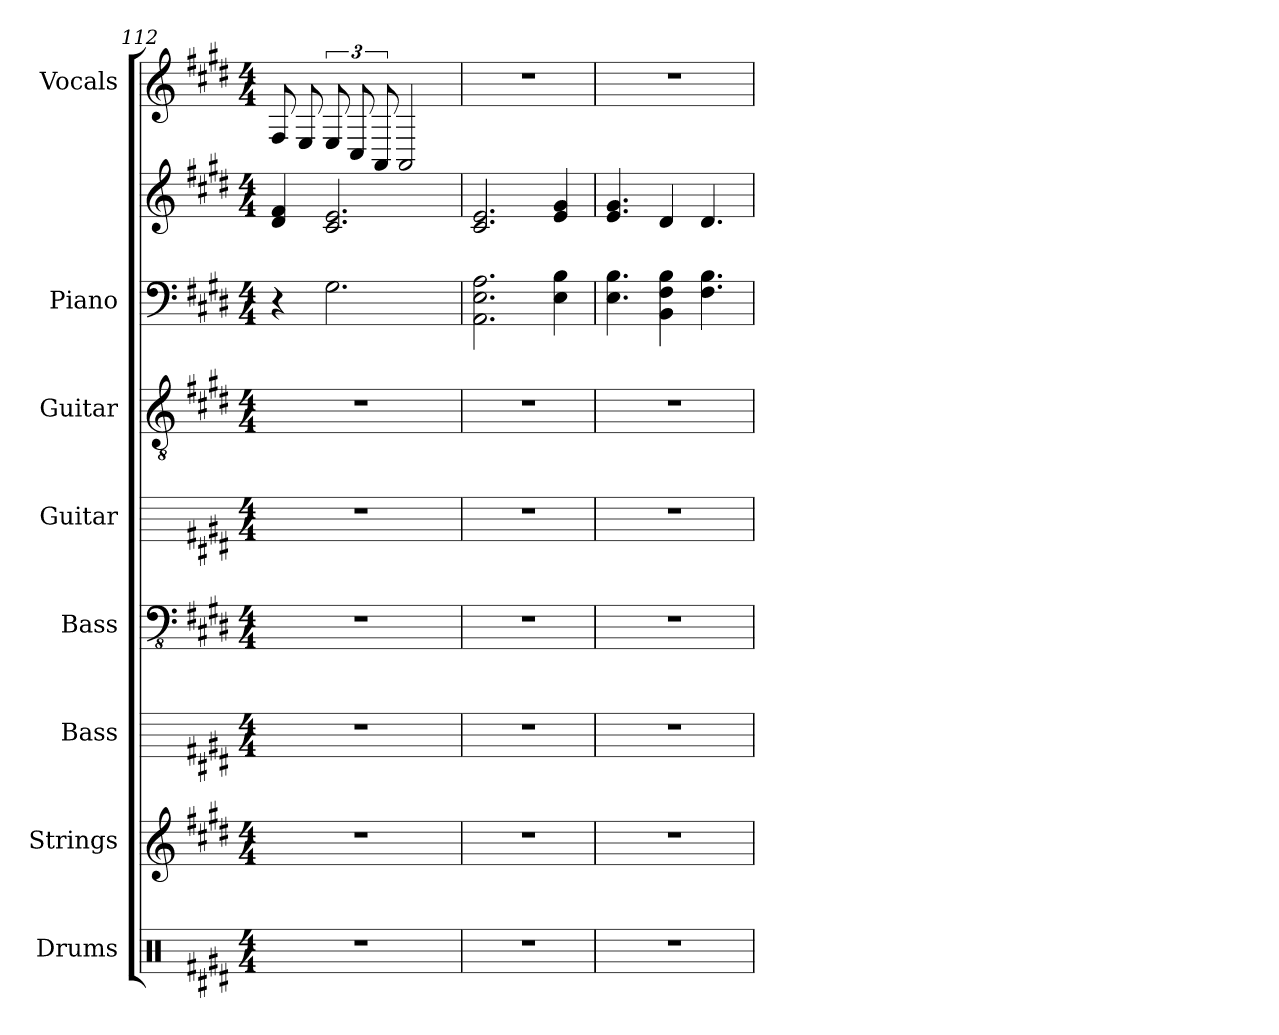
**kern	**kern	**kern	**kern	**kern	**kern	**kern	**kern	**kern
*part8	*part7	*part6	*part5	*part4	*part3	*part2	*part2	*part1
*staff9	*staff8	*staff7	*staff6	*staff5	*staff4	*staff3	*staff2	*staff1
*I"Drums	*I"Strings	*I"Bass	*I"Bass	*I"Guitar	*I"Guitar	*I"Piano	*	*I"Vocals
*clefX	*clefG2	*	*clefFv4	*	*clefGv2	*clefF4	*clefG2	*clefG2
*k[f#c#g#d#]	*k[f#c#g#d#]	*k[f#c#g#d#]	*k[f#c#g#d#]	*k[f#c#g#d#]	*k[f#c#g#d#]	*k[f#c#g#d#]	*k[f#c#g#d#]	*k[f#c#g#d#]
*E:	*E:	*E:	*E:	*E:	*E:	*E:	*E:	*E:
*M4/4	*M4/4	*M4/4	*M4/4	*M4/4	*M4/4	*M4/4	*M4/4	*M4/4
=112	=112	=112	=112	=112	=112	=112	=112	=112
1r	1r	1r	1r	1r	1r	4r	4d# 4f#	8F#
.	.	.	.	.	.	.	.	8E
.	.	.	.	.	.	2.G#	2.c# 2.e	12E
.	.	.	.	.	.	.	.	12C#
.	.	.	.	.	.	.	.	12AA
.	.	.	.	.	.	.	.	2AA
=113	=113	=113	=113	=113	=113	=113	=113	=113
1r	1r	1r	1r	1r	1r	2.AA 2.E 2.A	2.c# 2.e	1r
.	.	.	.	.	.	4E 4B	4e 4g#	.
=114	=114	=114	=114	=114	=114	=114	=114	=114
1r	1r	1r	1r	1r	1r	4.E 4.B	4.e 4.g#	1r
.	.	.	.	.	.	4BB 4F# 4B	4d#	.
.	.	.	.	.	.	4.F# 4.B	4.d#	.
=	=	=	=	=	=	=	=	=
*-	*-	*-	*-	*-	*-	*-	*-	*-
